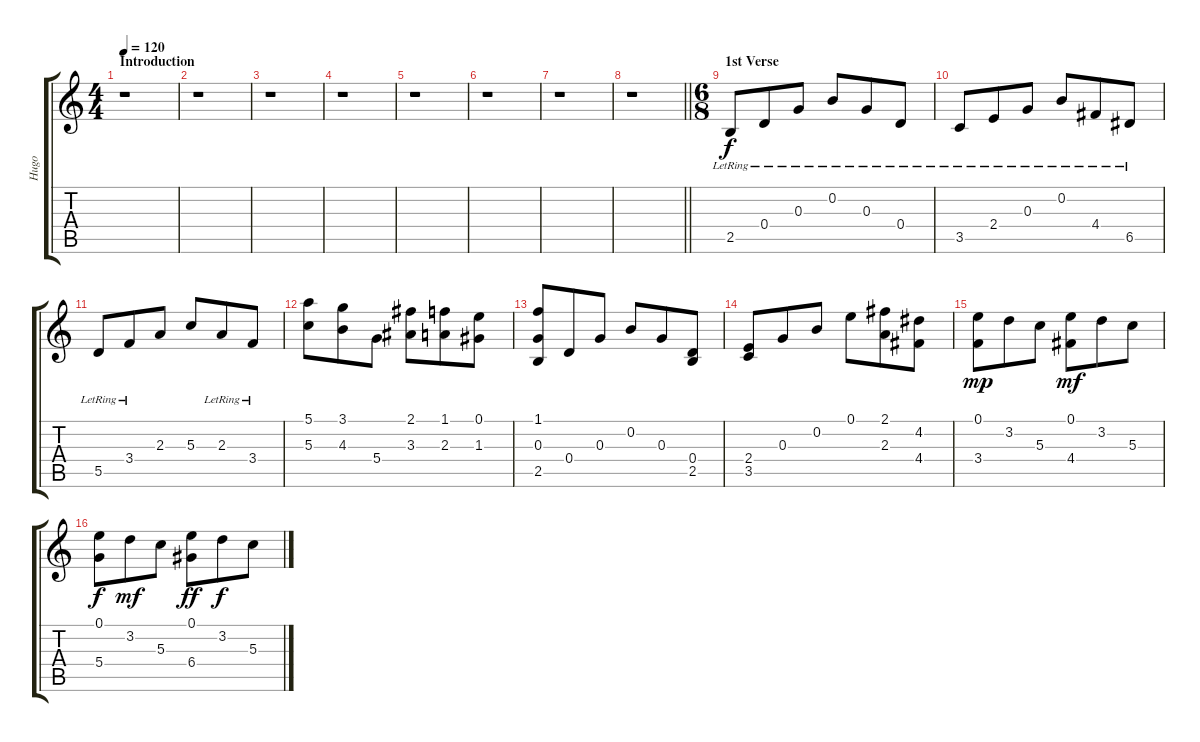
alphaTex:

\track ("Hugo" "Hugo") {instrument electricguitarjazz}
\staff {score tabs}
\tuning (E4 B3 G3 D3 A2 E2) {hide}
\ts (4 4)
\section ("" "Introduction")
\tempo 120
\clef g2
\ks c
r.1{dy f instrument electricguitarjazz} |
r.1 |
r.1 |
r.1 |
r.1 |
r.1 |
r.1 |
\barLineRight lightlight
r.1 |
\ts (6 8)
\section ("" "1st Verse")
2.5{lr}.8 0.4{lr}.8 0.3{lr}.8 0.2{lr}.8 0.3{lr}.8 0.4{lr}.8 |
3.5{lr}.8 2.4{lr}.8 0.3{lr}.8 0.2{lr}.8 4.4{lr}.8 6.5{lr}.8 |
5.5{lr}.8 3.4{lr}.8 2.3.8 5.3.8 2.3{lr}.8 3.4{lr}.8 |
(5.1 5.3).8 (3.1 4.3).8 5.4.8 (2.1 3.3).8 (1.1 2.3).8 (0.1 1.3).8 |
(1.1 0.3 2.5).8 0.4.8 0.3.8 0.2.8 0.3.8 (0.4 2.5).8 |
(2.4 3.5).8 0.3.8 0.2.8 0.1.8 (2.1 2.3).8 (4.2 4.4).8 |
(0.1 3.4).8{dy mp} 3.2.8 5.3.8 (0.1 4.4).8{dy mf} 3.2.8 5.3.8 |
(0.1 5.4).8{dy f} 3.2.8{dy mf} 5.3.8 (0.1 6.4).8{dy ff} 3.2.8{dy f} 5.3.8
